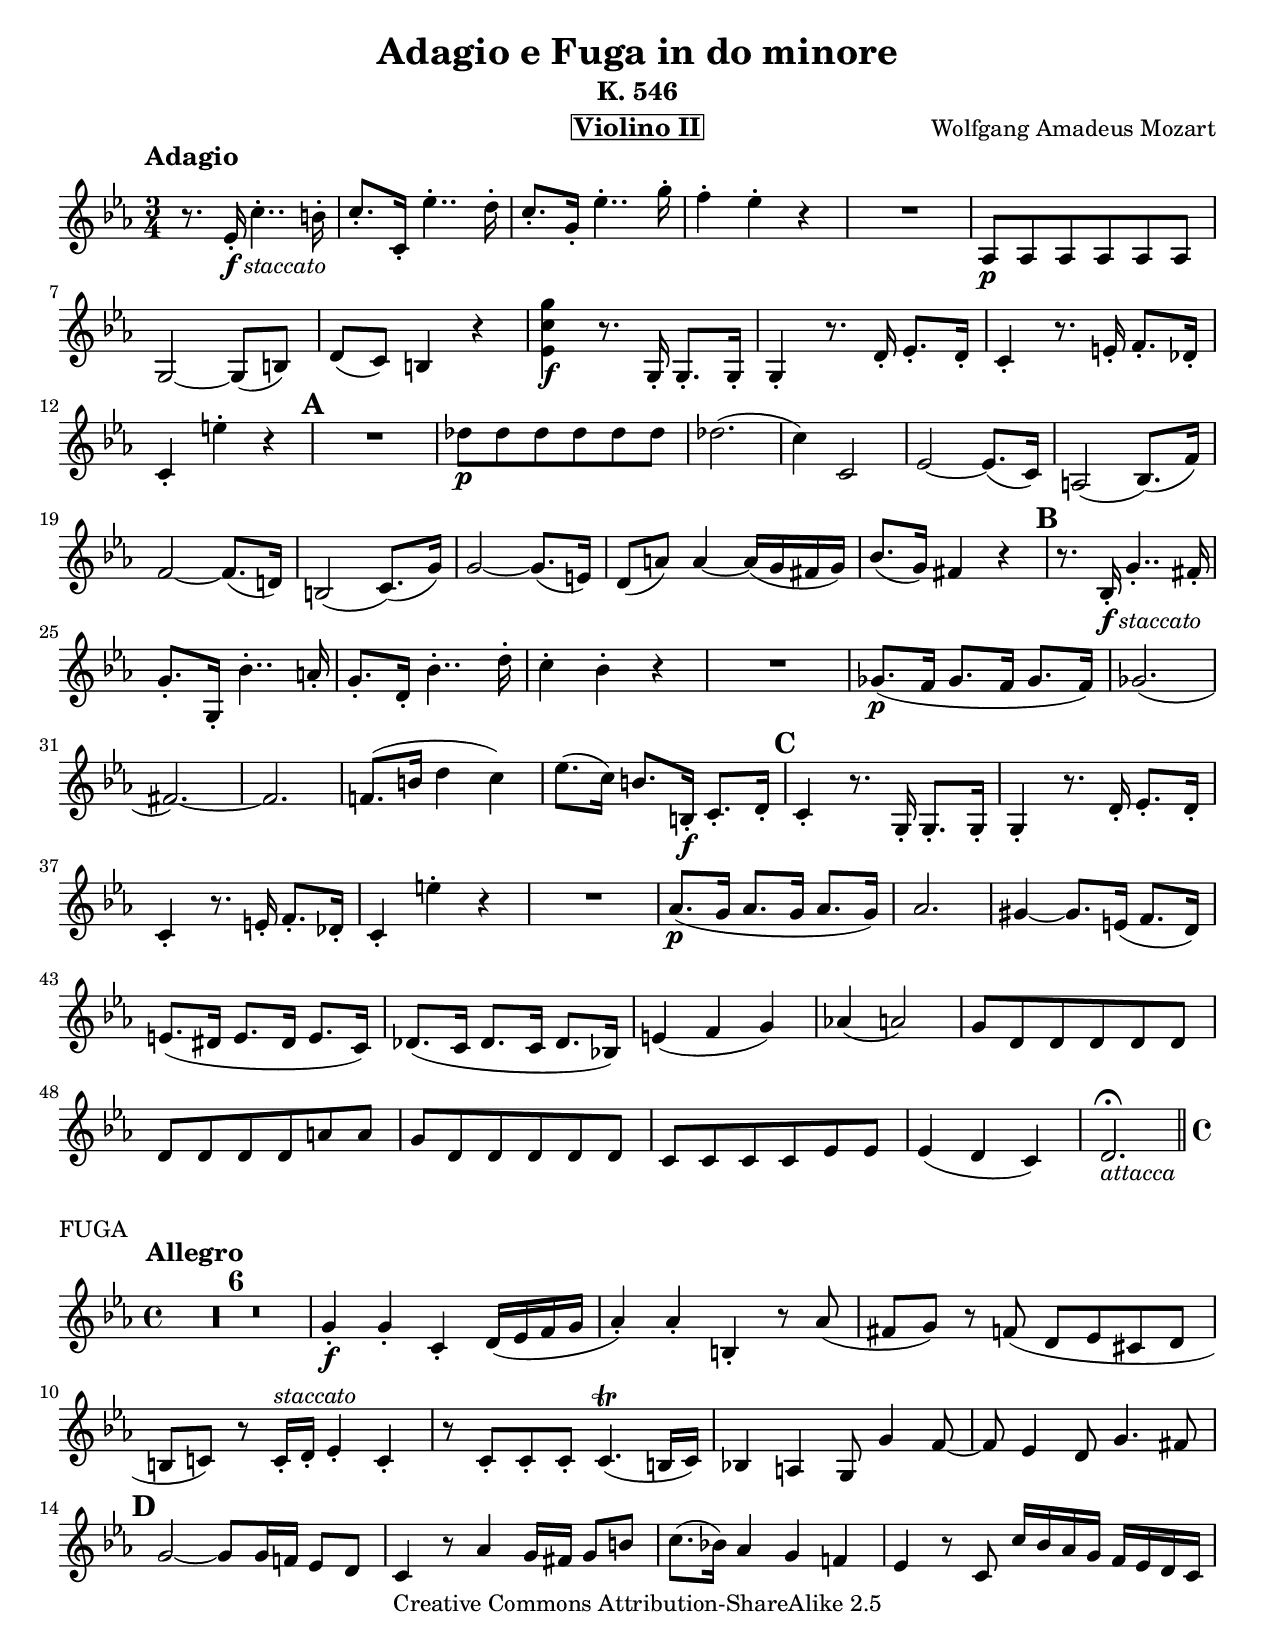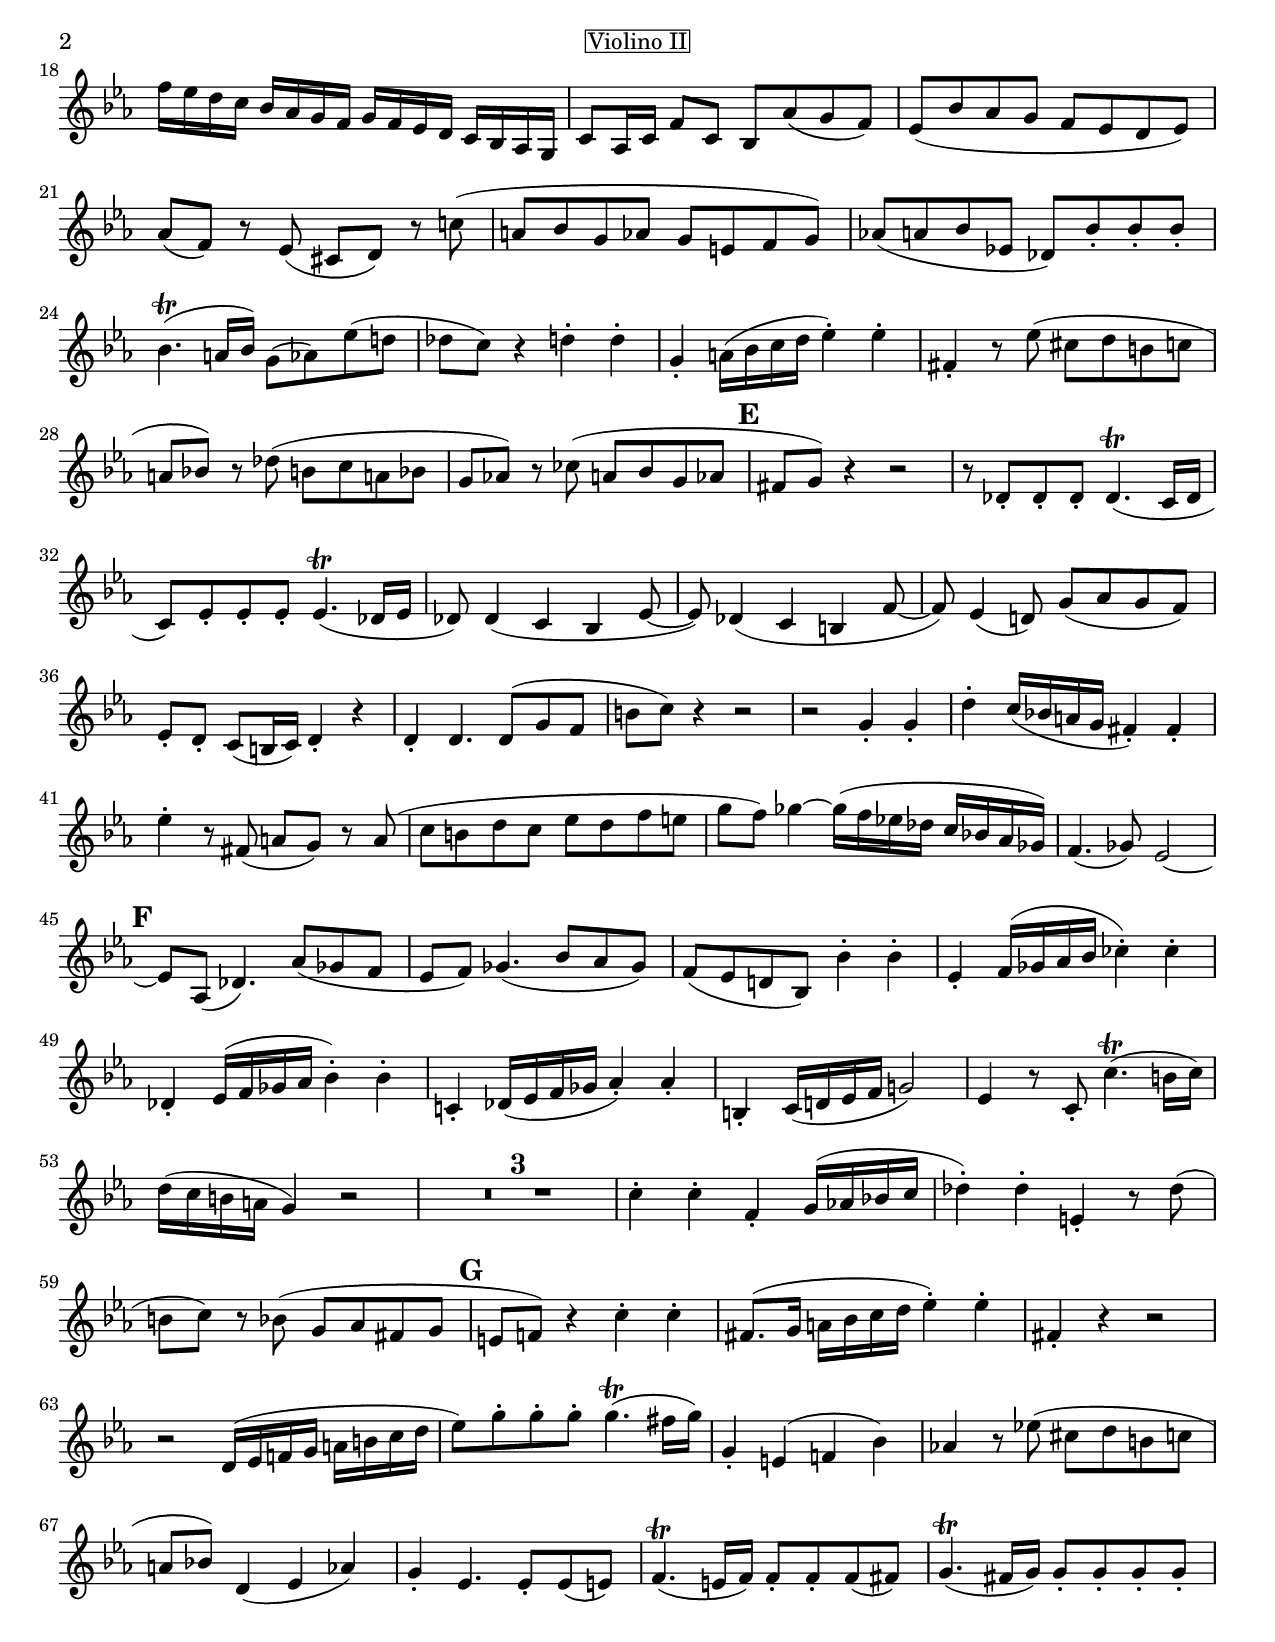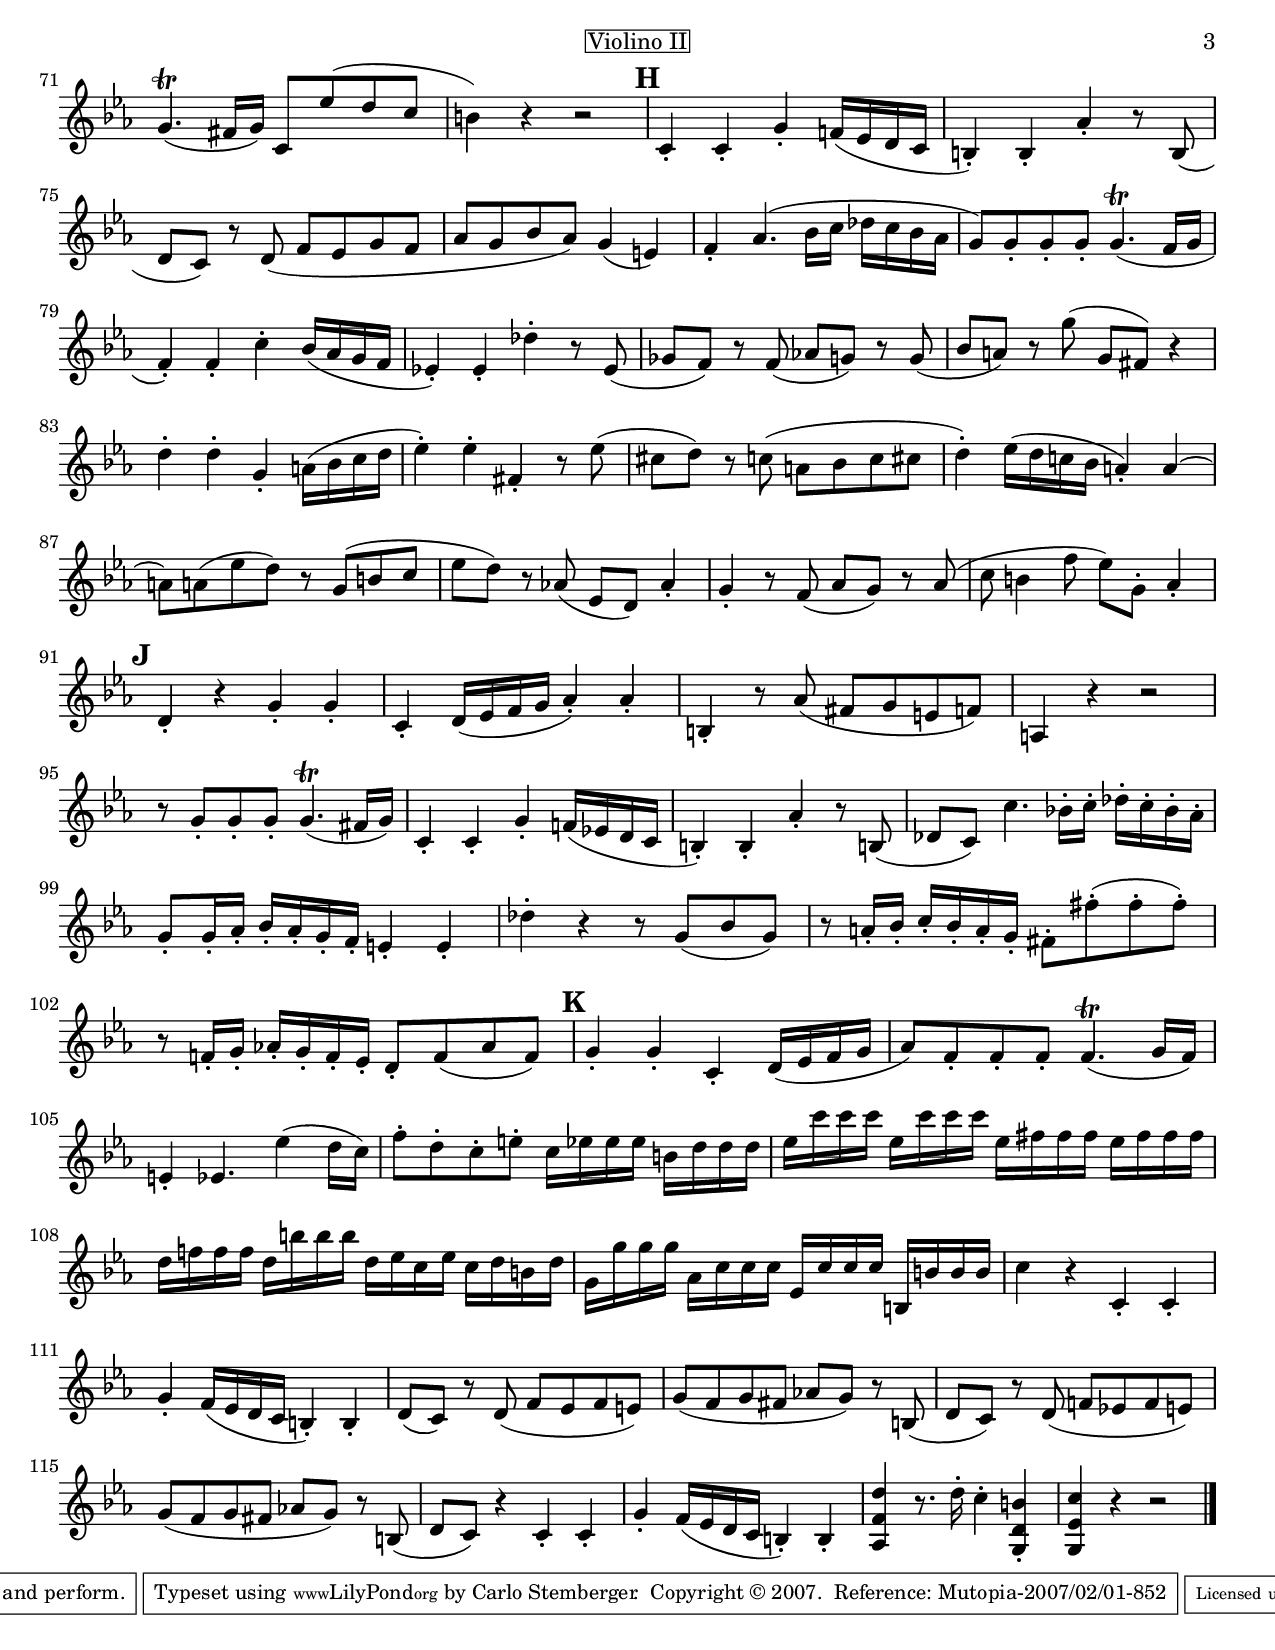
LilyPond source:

\version "2.10.14"

\paper { #(set-paper-size "letter") }

\version "2.10.14"

\paper {
	between-system-padding = #1
	ragged-bottom=##f
	ragged-last-bottom=##f
}

\version "2.10.14"

\include "defs.ly"

violinoIIPmo = \context Voice = vlII {
	\relative c' {
		\set Staff.midiInstrument = "violin"
		\set Score.skipBars = ##t
		\key c \minor
		\time 3/4
		r8. es16-._\fStacc c'4..-. b16-.
		c8.-. c,16-. es'4..-. d16-.
		c8.-. g16-. es'4..-. g16-.
		f4-. es-. r
		R2.
		as,,8\p as as as as as
		g2 ~ g8( b)
		d( c) b4 r
		<es c' g'>\f r8. g,16-. g8.-. g16-.
		g4-. r8. d'16-. es8.-. d16-.%		10
		c4-. r8. e16-. f8.-. des16-.
		c4-. e'-. r
		R2.
		des8\p des des des des des
		des2.(
		c4) c,2
		es ~ es8.( c16)
		a2( bes8.)( f'16)
		f2 ~ f8.( d!16)
		b2( c8.)( g'16)%		20
		g2 ~ g8.( e16)
		d8( a') a4 ~ a16( g fis g)
		bes8.( g16) fis4 r
		r8. bes,16-._\fStacc g'4..-. fis16-.
		g8.-. g,16-. bes'4..-. a16-.
		g8.-. d16-. bes'4..-. d16-.
		c4-. bes-. r
		R2.
		ges8.(\p f16 ges8. f16 ges8. f16)
		ges2.(%		30
		fis) ~
		fis
		f!8.( b16 d4 c)
		es8.( c16) b8. b,16-.\f c8.-. d16-.
		c4-. r8. g16-. g8.-. g16-.
		g4-. r8. d'16-. es8.-. d16-.
		c4-. r8. e16-. f8.-. des16-.
		c4-. e'-. r
		R2.
		as,8.(\p g16 as8. g16 as8. g16)%		40
		as2.
		gis4 ~ gis8. e16( f8. d16)
		e8.( dis16 e8. dis16 e8. c16)
		des8.( c16 des8. c16 des8. bes!16)
		e4( f g)
		as!( a2)
		g8 d d d d d
		d d d d a' a
		g d d d d d
		c c c c es es%		50
		es4( d c)
		d2._\attacca\fermata
		\bar "||"
		\time 4/4
	}
}

\version "2.10.14"

\include "defs.ly"

violinoIISndo = \context Voice = vlII {
	\relative c'' {
		\set Staff.midiInstrument = "violin"
		\set Score.skipBars = ##t
		\key c \minor
		\time 4/4
		R1*6
		g4-.\f g-. c,-. d16( es f g
		as4-.) as-. b,-. r8 as'(
		fis g) r f( d es cis d
		b c!) r c16-.^\stacc d-. es4-. c-.%		10
		r8 c-. c-. c-. c4.(\trill b16 c)
		bes!4 a g8 g'4 f8 ~
		f es4 d8 g4. fis8
		g2 ~ g8 g16 f! es8 d
		c4 r8 as'4 g16 fis g8 b
		c8.( bes!16) as4 g f!
		es r8 c c'16 bes as g f es d c
		f' es d c bes as g f g f es d c bes as g
		c8 as16 c f8 c bes as'( g f)
		es( bes' as g f es d es)%		20
		as( f) r es( cis d) r c'!(
		a bes g as g e f g)
		as!( a bes es,! des) bes'-. bes-. bes-.
		bes4.(\trill a16 bes) g8( as) es'( d!
		des c) r4 d-. d-.
		g,-. a16( bes c d es4-.) es-.
		fis,-. r8 es'8( cis d b c
		a bes!) r des( b c a! bes
		g as!) r ces( a bes g as
		fis g) r4 r2%		30
		r8 des-. des-. des-. des4.(\trill c16 des
		c8) es-. es-. es-. es4.(\trill des16 es
		des8) des4( c bes es8 ~
		es) des4( c b f'8 ~
		f) es4( d!8) g( as g f)
		es-. d-. c( b16 c) d4-. r
		d-. d4. d8( g f
		b c) r4 r2
		r g4-. g-.
		d'-. c16( bes! a g fis4-.) fis-.%		40
		es'-. r8 fis,( a g) r a(
		c b d c es d f e
		g f) ges4 ~ ges16( f es! des c bes! as ges)
		f4.( ges8) es2 ~
		es8 as,( des4.) as'8( ges f
		es f) ges4.( bes8 as ges)
		f( es d! bes) bes'4-. bes-.
		es,-. f16( ges as bes ces4-.) ces-.
		des,-. es16( f ges as bes4-.) bes-.
		c,!-. des16( es f ges as4-.) as-.%		50
		b,-. c16( d! es f g!2)
		es4 r8 c-. c'4.(\trill b16 c)
		d( c b a g4) r2
		R1*3
		c4-. c-. f,-. g16( as! bes! c
		des4-.) des-. e,-. r8 des'(
		b c) r bes( g as fis g
		e f!) r4 c'-. c-.%		60
		fis,8.( g16 a bes c d es4-.) es-.
		fis,-. r r2
		r d16( es f! g a b c d
		es8) g-. g-. g-. g4.(\trill fis16 g)
		g,4-. e( f! bes)
		as! r8 es'!( cis d b c
		a bes!) d,4( es as)
		g-. es4. es8-. es( e)
		f4.(\trill e16 f) f8-. f-. f( fis)
		g4.(\trill fis16 g) g8-. g-. g-. g-.%		70
		g4.(\trill fis16 g) c,8 es'( d c
		b4) r r2
		c,4-. c-. g'-. f!16( es d c
		b4-.) b-. as'-. r8 b,(
		d c) r d( f es g f
		as g bes as) g4( e)
		f-. as4.( bes16 c des c bes as
		g8) g-. g-. g-. g4.(\trill f16 g
		f4-.) f-. c'-. bes16( as g f
		es!4-.) es-. des'-. r8 es,(%		80
		ges f) r f( as! g) r g(
		bes a) r g'( g, fis) r4
		d'-. d-. g,-. a16( bes c d
		es4-.) es-. fis,-. r8 es'(
		cis d) r c( a bes c cis
		d4-.) es16( d c! bes a4-.) a ~
		a8 a!( es' d) r g,( b c
		es d) r as!( es d) as'4-.
		g-. r8 f( as g) r as(
		c b4 f'8 es) g,-. as4-.%		90
		d,-. r g-. g-.
		c,-. d16( es f g as4-.) as-.
		b,-. r8 as'( fis g e f)
		a,4 r r2
		r8 g'-. g-. g-. g4.(\trill fis16 g)
		c,4-. c-. g'-. f!16( es! d c
		b4-.) b-. as'-. r8 b,!(
		des c) c'4. bes!16-. c-. des-. c-. bes-. as-.
		g8-. g16-. as-. bes-. as-. g-. f-. e4-. e-.
		des'-. r r8 g,( bes g)%		100
		r a16-. bes-. c-. bes-. a-. g-. fis8-. fis'(-. fis-. fis-.)
		r f,!16-. g-. as!-. g-. f-. es-. d8-. f( as f)
		g4-. g-. c,-. d16( es f g
		as8) f-. f-. f-. f4.(\trill g16 f)
		e4-. es4. es'4( d16 c)
		f8-. d-. c-. e-. c16 es es es b d d d
		es c' c c es, c' c c es, fis fis fis es fis fis fis
		d f! f f d b' b b d, es c es c d b d
		g, g' g g as, c c c es, c' c c b, b' b b
		c4 r c,-. c-.%		110
		g'-. f16( es d c b4-.) b-.
		d8( c) r d( f es f e)
		g( f g fis as! g) r b,(
		d c) r d( f! es! f e)
		g( f g fis as! g) r b,(
		d c) r4 c-. c-.
		g'-. f16( es d c b4-.) b-.
		<as f' d'> r8. d'16-. c4-. <g, d' b'>-.
		<g es' c'> r r2
		\bar "|."
	}
}

\version "2.10.14"

\header {
	title = "Adagio e Fuga in do minore"
	subtitle = "K. 546"
	composer = "Wolfgang Amadeus Mozart"
	
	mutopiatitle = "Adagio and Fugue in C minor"
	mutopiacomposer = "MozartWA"
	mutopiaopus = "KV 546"
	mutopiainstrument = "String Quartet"
	date = "1788/Jun/26"
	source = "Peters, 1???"
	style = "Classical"
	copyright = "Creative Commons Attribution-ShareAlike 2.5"
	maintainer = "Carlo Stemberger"
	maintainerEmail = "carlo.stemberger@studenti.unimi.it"
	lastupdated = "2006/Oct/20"
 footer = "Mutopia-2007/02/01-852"
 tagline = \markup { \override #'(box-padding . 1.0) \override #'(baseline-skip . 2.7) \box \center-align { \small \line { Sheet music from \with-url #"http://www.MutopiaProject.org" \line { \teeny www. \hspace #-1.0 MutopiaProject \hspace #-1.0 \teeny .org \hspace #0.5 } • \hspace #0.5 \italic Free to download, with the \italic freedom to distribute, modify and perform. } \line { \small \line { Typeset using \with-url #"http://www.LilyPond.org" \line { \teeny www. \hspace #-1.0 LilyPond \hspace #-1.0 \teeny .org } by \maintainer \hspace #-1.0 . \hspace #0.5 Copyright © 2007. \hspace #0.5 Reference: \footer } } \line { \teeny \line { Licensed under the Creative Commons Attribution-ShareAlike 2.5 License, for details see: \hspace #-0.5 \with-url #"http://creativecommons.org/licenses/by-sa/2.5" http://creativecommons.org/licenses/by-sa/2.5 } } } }
}

% General markings and annotations for each movement

mvmttext = {
	\once \override TextScript   #'padding = #'2.5
	\once \override TextScript   #'extra-offset = #'(-3.5 . 0)
	\once \override TextScript   #'font-size = #1
	\once \override TextScript   #'font-series = #'bold
	\override Score.MetronomeMark   #'transparent = ##t
}

mI = \context Voice {
	\time 3/4
	\mvmttext
	s4^\markup { "Adagio" }
	s2 | s2.*11 |
	\mark \default s2.*11 |%		A
	\mark \default s2.*11 |%		B
	\mark \default s2.*18 |%		C
	\bar "||"
}

mII = \context Voice {
	\time 4/4
	\mvmttext
	s1*9^\markup { "Allegro" } |
	s1*4 |
	\mark #4 s1*16 |%		D
	\mark \default s1*15 |%		E
	\mark \default s1*15 |%		F
	\mark \default s1*13 |%		G
	\mark \default s1*18 |%		H
	\mark \default s1*12 |%		J
	\mark \default s1*17 |%		K
	\bar "|."
}


#(set-global-staff-size 20)

\book {
	\header { instrument = \markup { \box "Violino II" } }
	\score {
		\new Staff { << \mI \violinoIIPmo >> }
		\layout { indent = 0\cm }
	}
	\score {
		\new Staff { << \mII \violinoIISndo >> }
		\header { piece = "FUGA" }
		\layout { indent = 0\cm }
	}
}

